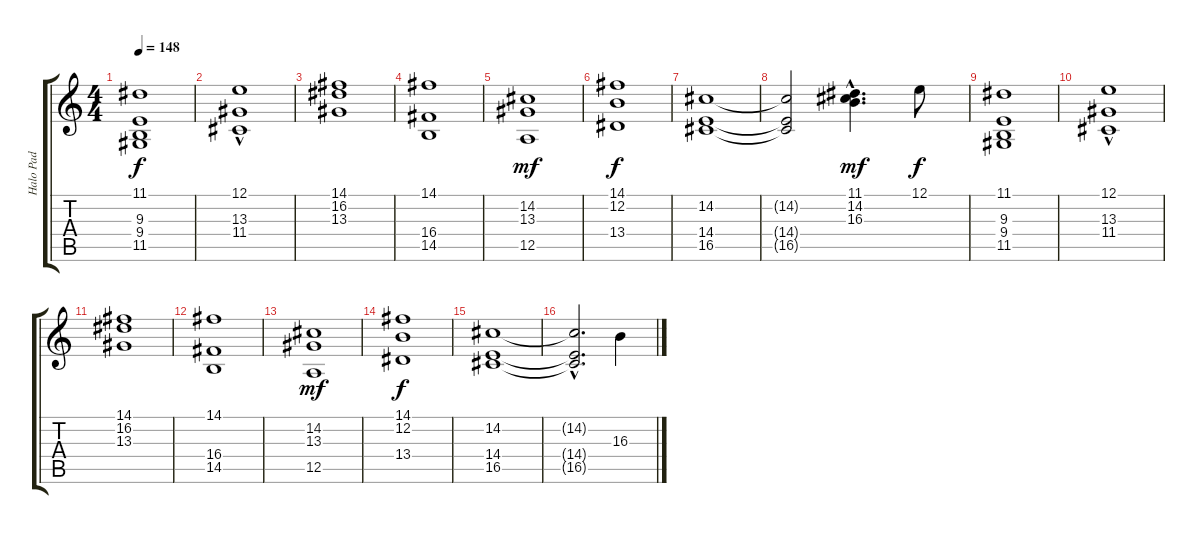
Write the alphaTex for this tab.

\track ("Halo Pad" "Halo Pad") {instrument pad7halo}
\staff {score tabs}
\tuning (E4 B3 G3 D3 A2 E2) {hide}
\ts (4 4)
\tempo 148
\clef g2
\ks c
(11.1 9.3 9.4 11.5).1{dy f} |
(12.1{hac} 13.3 11.4).1 |
(14.1 16.2 13.3).1 |
(14.1 16.4 14.5).1 |
(14.2 13.3 12.5).1{dy mf} |
(14.1 12.2 13.4).1{dy f} |
(14.2 14.4 16.5).1 |
(14.2{t} 14.4{t} 16.5{t}).2 (11.1{hac} 14.2{hac} 16.3{hac}).4{d dy mf} 12.1.8{dy f} |
(11.1 9.3 9.4 11.5).1 |
(12.1{hac} 13.3 11.4).1 |
(14.1 16.2 13.3).1 |
(14.1 16.4 14.5).1 |
(14.2 13.3 12.5).1{dy mf} |
(14.1 12.2 13.4).1{dy f} |
(14.2 14.4 16.5).1 |
(14.2{hac t} 14.4{t} 16.5{t}).2{d} 16.3.4
